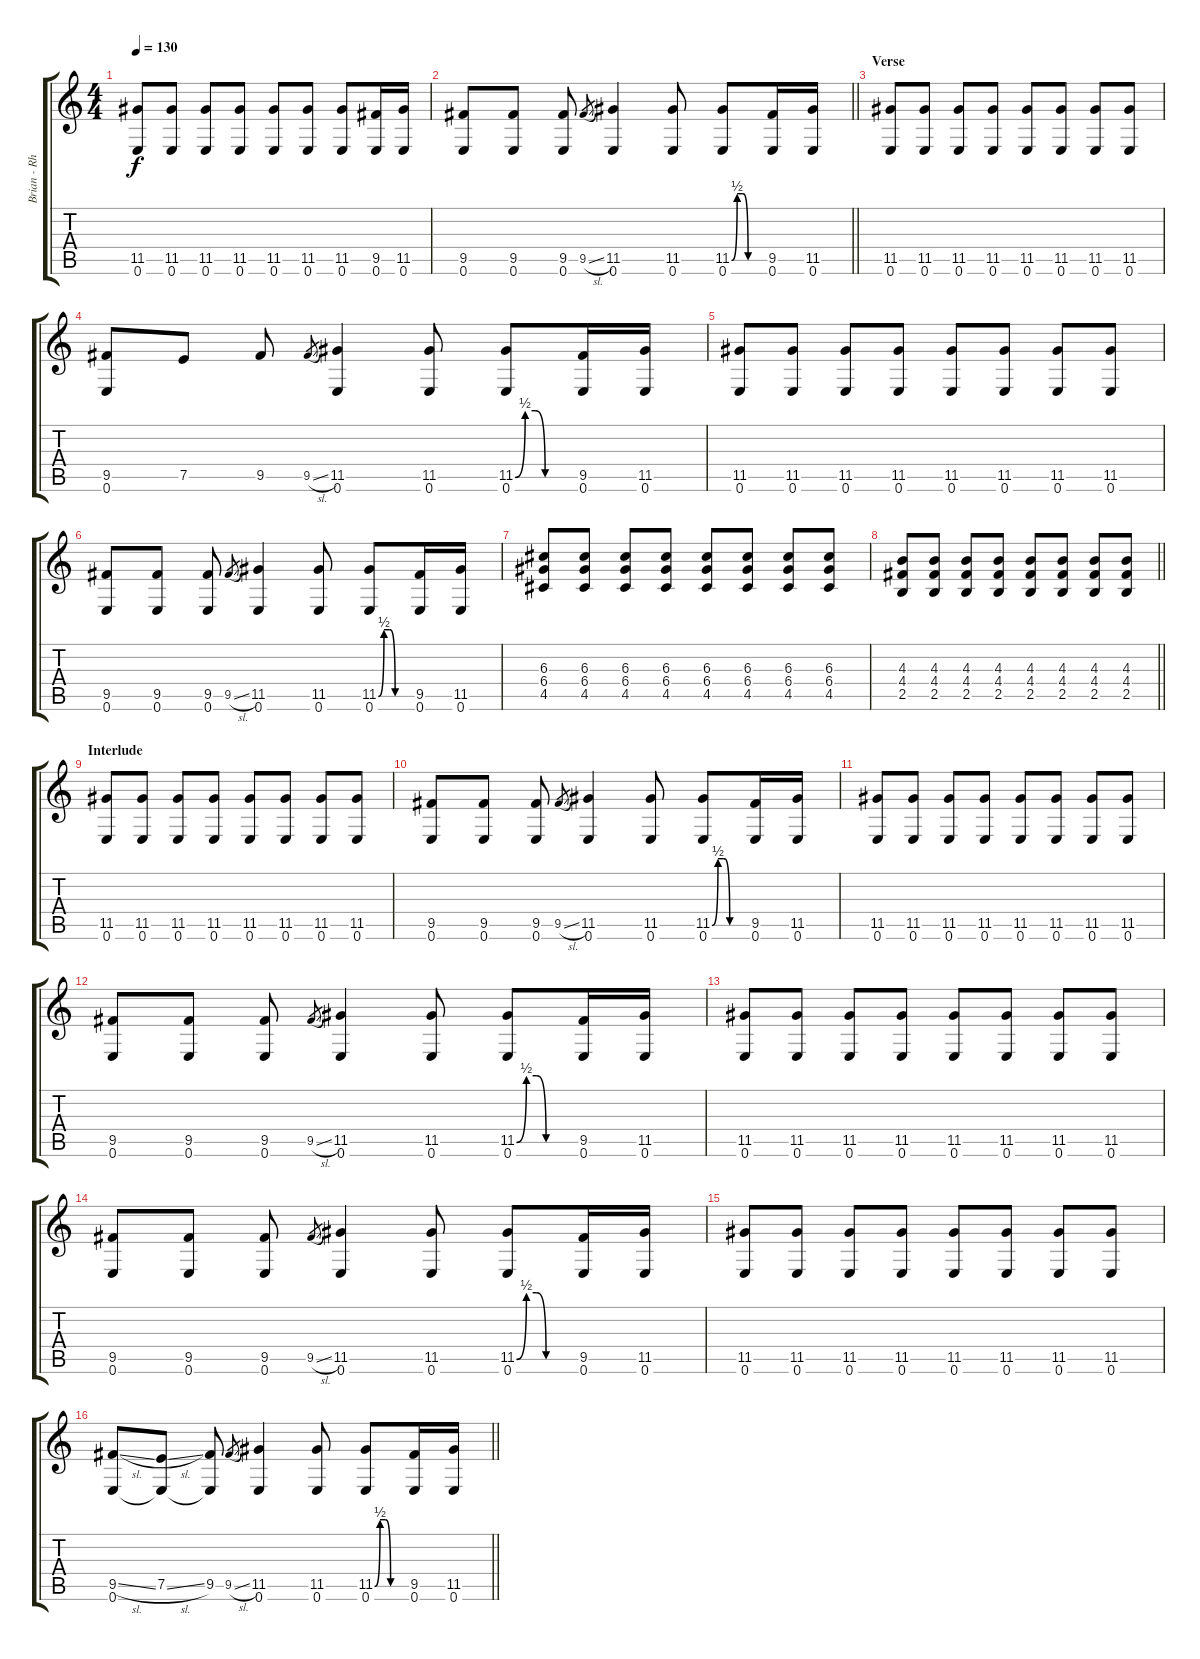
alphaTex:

\track ("Brian - Rhythm Guitar" "Brian - Rh") {instrument electricguitarjazz}
\staff {score tabs}
\tuning (E4 B3 G3 D3 A2 E2) {hide}
\ts (4 4)
\tempo 130
\clef g2
\ks c
(11.5 0.6).8{dy f instrument electricguitarjazz} (11.5 0.6).8 (11.5 0.6).8 (11.5 0.6).8 (11.5 0.6).8 (11.5 0.6).8 (11.5 0.6).8 (9.5 0.6).16 (11.5 0.6).16 |
\barLineRight lightlight
(9.5 0.6).8 (9.5 0.6).8 (9.5 0.6).8 9.5{sl}.8{gr} (11.5 0.6).4 (11.5 0.6).8 (11.5{be (custom 0 0 10 2 20 2 30 0 60 0)} 0.6).8 (9.5 0.6).16 (11.5 0.6).16 |
\section ("" "Verse")
(11.5 0.6).8 (11.5 0.6).8 (11.5 0.6).8 (11.5 0.6).8 (11.5 0.6).8 (11.5 0.6).8 (11.5 0.6).8 (11.5 0.6).8 |
(9.5 0.6).8 7.5.8 9.5.8 9.5{sl}.8{gr} (11.5 0.6).4 (11.5 0.6).8 (11.5{be (custom 0 0 10 2 20 2 30 0 60 0)} 0.6).8 (9.5 0.6).16 (11.5 0.6).16 |
(11.5 0.6).8 (11.5 0.6).8 (11.5 0.6).8 (11.5 0.6).8 (11.5 0.6).8 (11.5 0.6).8 (11.5 0.6).8 (11.5 0.6).8 |
(9.5 0.6).8 (9.5 0.6).8 (9.5 0.6).8 9.5{sl}.8{gr} (11.5 0.6).4 (11.5 0.6).8 (11.5{be (custom 0 0 10 2 20 2 30 0 60 0)} 0.6).8 (9.5 0.6).16 (11.5 0.6).16 |
(6.3 6.4 4.5).8 (6.3 6.4 4.5).8 (6.3 6.4 4.5).8 (6.3 6.4 4.5).8 (6.3 6.4 4.5).8 (6.3 6.4 4.5).8 (6.3 6.4 4.5).8 (6.3 6.4 4.5).8 |
\barLineRight lightlight
(4.3 4.4 2.5).8 (4.3 4.4 2.5).8 (4.3 4.4 2.5).8 (4.3 4.4 2.5).8 (4.3 4.4 2.5).8 (4.3 4.4 2.5).8 (4.3 4.4 2.5).8 (4.3 4.4 2.5).8 |
\section ("" "Interlude")
(11.5 0.6).8{instrument electricguitarjazz} (11.5 0.6).8 (11.5 0.6).8 (11.5 0.6).8 (11.5 0.6).8 (11.5 0.6).8 (11.5 0.6).8 (11.5 0.6).8 |
(9.5 0.6).8 (9.5 0.6).8 (9.5 0.6).8 9.5{sl}.8{gr} (11.5 0.6).4 (11.5 0.6).8 (11.5{be (custom 0 0 10 2 20 2 30 0 60 0)} 0.6).8 (9.5 0.6).16 (11.5 0.6).16 |
(11.5 0.6).8 (11.5 0.6).8 (11.5 0.6).8 (11.5 0.6).8 (11.5 0.6).8 (11.5 0.6).8 (11.5 0.6).8 (11.5 0.6).8 |
(9.5 0.6).8 (9.5 0.6).8 (9.5 0.6).8 9.5{sl}.8{gr} (11.5 0.6).4 (11.5 0.6).8 (11.5{be (custom 0 0 10 2 20 2 30 0 60 0)} 0.6).8 (9.5 0.6).16 (11.5 0.6).16 |
(11.5 0.6).8 (11.5 0.6).8 (11.5 0.6).8 (11.5 0.6).8 (11.5 0.6).8 (11.5 0.6).8 (11.5 0.6).8 (11.5 0.6).8 |
(9.5 0.6).8 (9.5 0.6).8 (9.5 0.6).8 9.5{sl}.8{gr} (11.5 0.6).4 (11.5 0.6).8 (11.5{be (custom 0 0 10 2 20 2 30 0 60 0)} 0.6).8 (9.5 0.6).16 (11.5 0.6).16 |
(11.5 0.6).8 (11.5 0.6).8 (11.5 0.6).8 (11.5 0.6).8 (11.5 0.6).8 (11.5 0.6).8 (11.5 0.6).8 (11.5 0.6).8 |
\barLineRight lightlight
(9.5{sl} 0.6).8 (7.5{sl} 0.6{t}).8 (9.5 0.6{t}).8 9.5{sl}.8{gr} (11.5 0.6).4 (11.5 0.6).8 (11.5{be (custom 0 0 10 2 20 2 30 0 60 0)} 0.6).8 (9.5 0.6).16 (11.5 0.6).16
